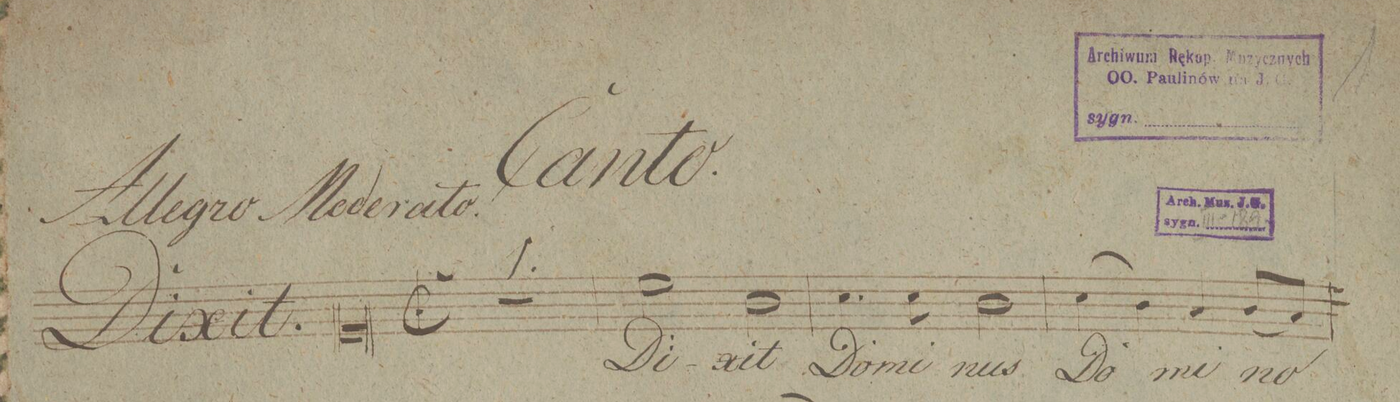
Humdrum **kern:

**kern	**text	**dynam
*I"Canto.	*	*
*clefC1	*	*
*k[]	*	*
*met(c|)	*	*
*M2/2	*	*
1r	.	.
=2	=2	=2
2cc\	Di-	.
2g\	-xit	.
=3	=3	=3
4.a\	Do-	.
8a\	-mi-	.
2g\	-nus	.
=4	=4	=4
(4a\	Do-	.
4g\)	.	.
4f/	-mi-	.
(8g/L	-no	.
8f/J)	.	.
=5	=5	=5
*-	*-	*-
